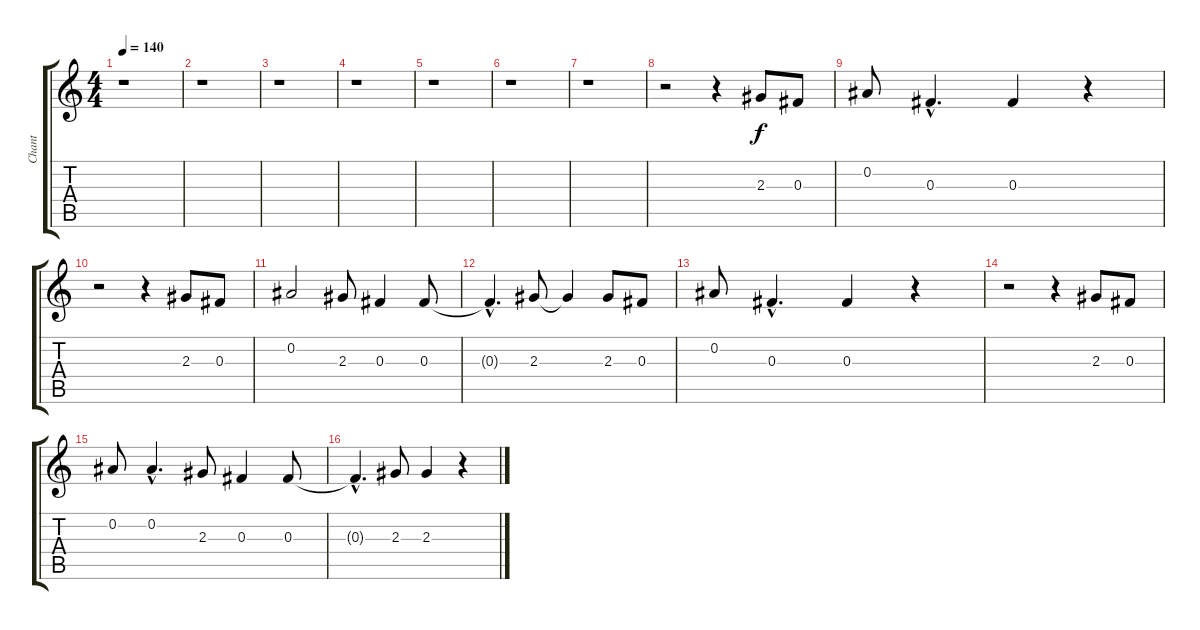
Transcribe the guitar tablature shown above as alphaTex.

\track ("Chant" "Chant") {instrument acousticguitarnylon}
\staff {score tabs}
\tuning (Eb4 Bb3 Gb3 Db3 Ab2 Eb2) {hide}
\ts (4 4)
\tempo 140
\clef g2
\ks c
r.1{dy f instrument acousticguitarnylon} |
r.1 |
r.1 |
r.1 |
r.1 |
r.1 |
r.1 |
r.2 r.4 2.3.8 0.3.8 |
0.2.8 0.3{hac}.4{d} 0.3.4 r.4 |
r.2 r.4 2.3.8 0.3.8 |
0.2.2 2.3.8 0.3.4 0.3.8 |
0.3{hac t}.4{d} 2.3.8 2.3{t}.4 2.3.8 0.3.8 |
0.2.8 0.3{hac}.4{d} 0.3.4 r.4 |
r.2 r.4 2.3.8 0.3.8 |
0.2.8 0.2{hac}.4{d} 2.3.8 0.3.4 0.3.8 |
0.3{hac t}.4{d} 2.3.8 2.3.4 r.4
